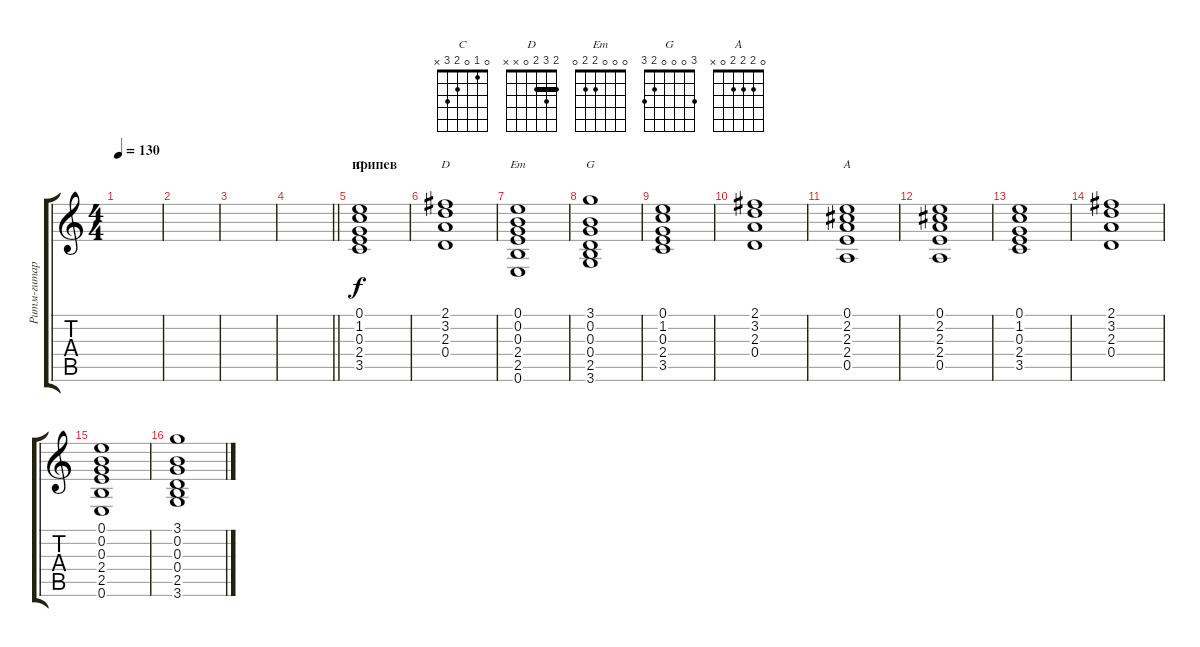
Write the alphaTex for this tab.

\track ("Ритм-гитара" "Ритм-гитар") {instrument electricguitarjazz}
\staff {score tabs}
\tuning (E4 B3 G3 D3 A2 E2) {hide}
\chord ("C" 0 1 0 2 3 x)
\chord ("D" 2 3 2 0 x x) {barre 2}
\chord ("Em" 0 0 0 2 2 0)
\chord ("G" 3 0 0 0 2 3)
\chord ("A" 0 2 2 2 0 x)
\ts (4 4)
\tempo 130
\clef g2
\ks c
|
|
|
\barLineRight lightlight
|
\section ("" "припев")
(0.1 1.2 0.3 2.4 3.5).1{ch "C"} |
(2.1 3.2 2.3 0.4).1{ch "D"} |
(0.1 0.2 0.3 2.4 2.5 0.6).1{ch "Em"} |
(3.1 0.2 0.3 0.4 2.5 3.6).1{ch "G"} |
(0.1 1.2 0.3 2.4 3.5).1 |
(2.1 3.2 2.3 0.4).1 |
(0.1 2.2 2.3 2.4 0.5).1{ch "A"} |
(0.1 2.2 2.3 2.4 0.5).1 |
(0.1 1.2 0.3 2.4 3.5).1 |
(2.1 3.2 2.3 0.4).1 |
(0.1 0.2 0.3 2.4 2.5 0.6).1 |
(3.1 0.2 0.3 0.4 2.5 3.6).1
